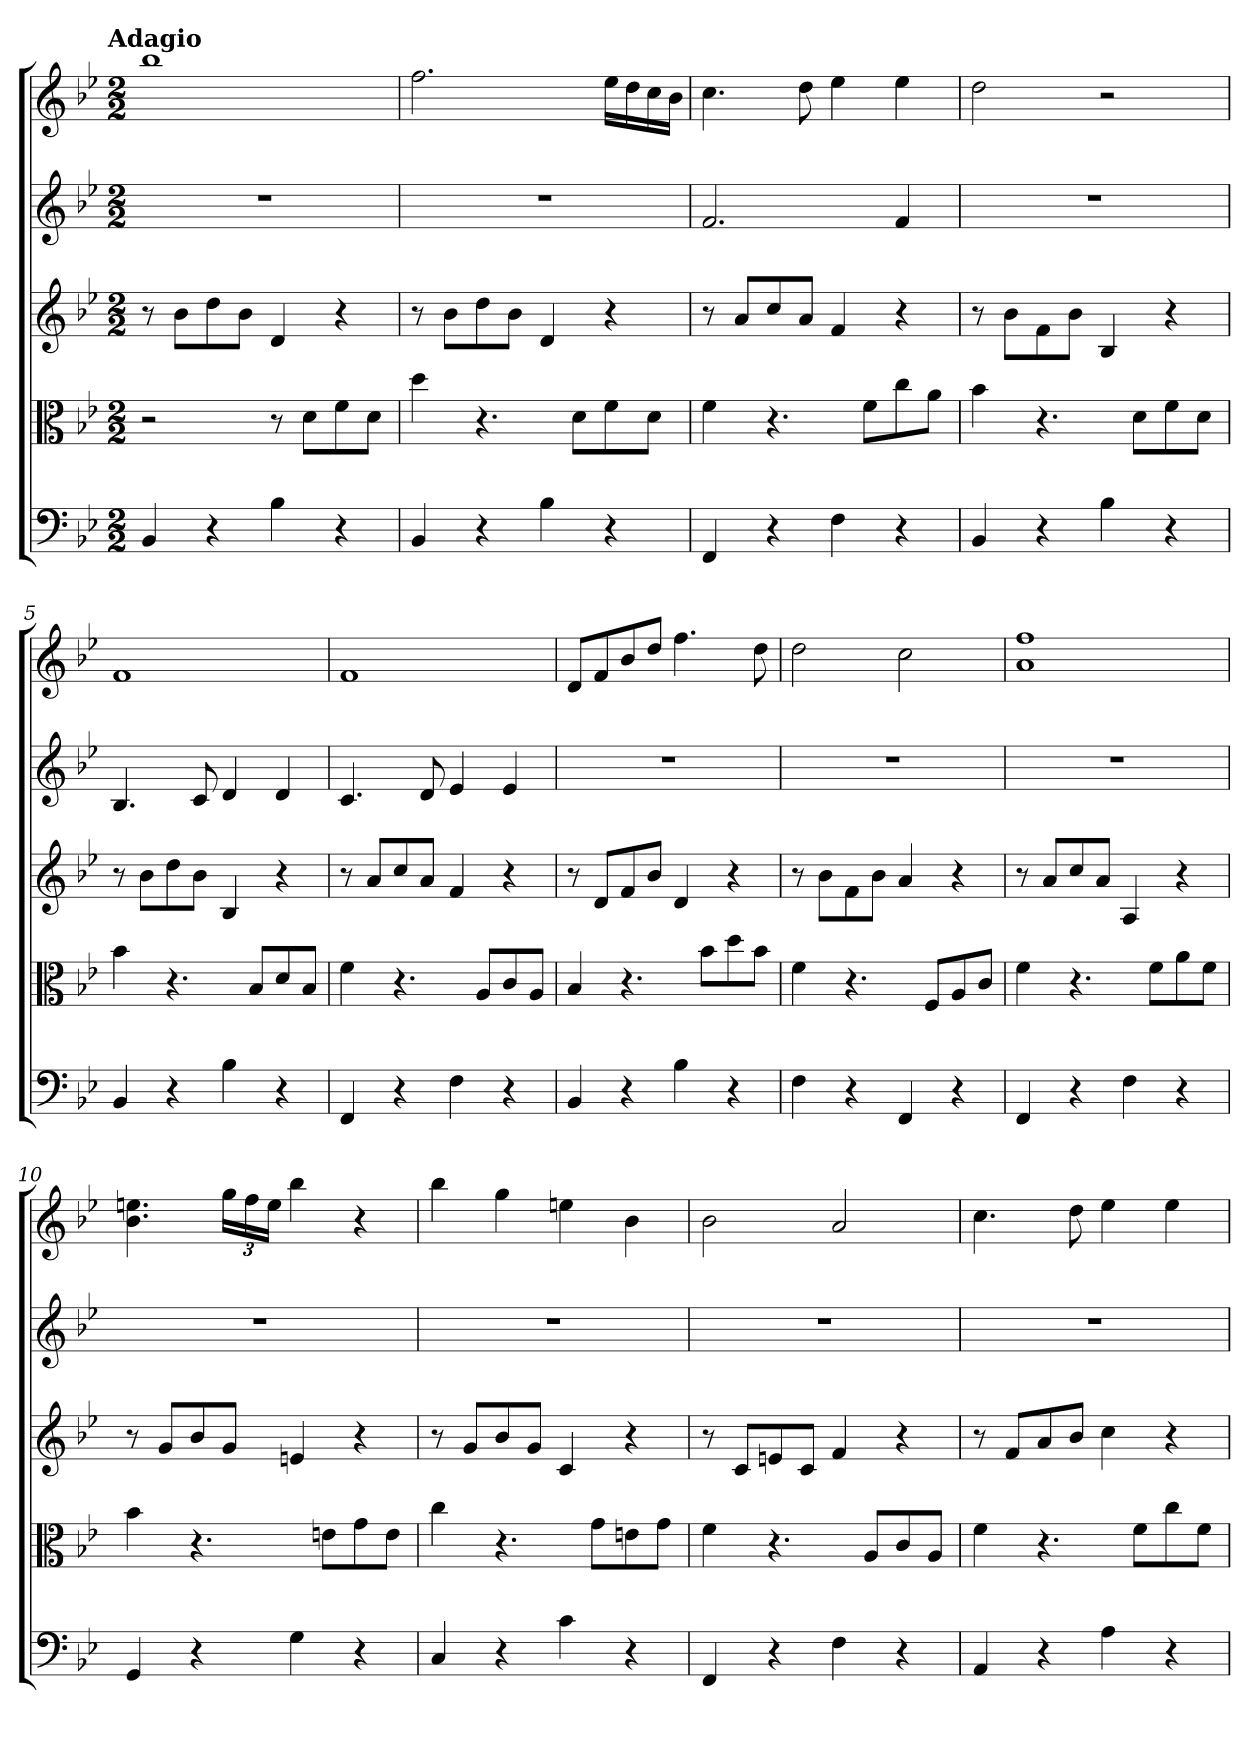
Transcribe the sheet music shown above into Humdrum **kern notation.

**kern	**kern	**kern	**kern	**kern
*part5	*part4	*part3	*part2	*part1
*staff5	*staff4	*staff3	*staff2	*staff1
*clefF4	*clefC3	*clefG2	*clefG2	*clefG2
*k[b-e-]	*k[b-e-]	*k[b-e-]	*k[b-e-]	*k[b-e-]
*B-:	*B-:	*B-:	*B-:	*B-:
!!LO:TX:omd:t=Adagio
*M2/2	*M2/2	*M2/2	*M2/2	*M2/2
*MM56	*MM56	*MM56	*MM56	*MM56
=	=	=	=	=
4BB-	2r	8r	1r	1bb-
.	.	8b-\L	.	.
4r	.	8dd\	.	.
.	.	8b-\J	.	.
4B-	8r	4d	.	.
.	8d\L	.	.	.
4r	8f\	4r	.	.
.	8d\J	.	.	.
=2	=2	=2	=2	=2
4BB-	4dd	8r	1r	2.ff
.	.	8b-\L	.	.
4r	4.r	8dd\	.	.
.	.	8b-\J	.	.
4B-	.	4d	.	.
.	8d\L	.	.	.
4r	8f\	4r	.	16ee-\LL
.	.	.	.	16dd\
.	8d\J	.	.	16cc\
.	.	.	.	16b-\JJ
=3	=3	=3	=3	=3
4FF	4f	8r	2.f	4.cc
.	.	8a/L	.	.
4r	4.r	8cc/	.	.
.	.	8a/J	.	8dd
4F	.	4f	.	4ee-
.	8f\L	.	.	.
4r	8cc\	4r	4f	4ee-
.	8a\J	.	.	.
=4	=4	=4	=4	=4
4BB-	4b-	8r	1r	2dd
.	.	8b-\L	.	.
4r	4.r	8f\	.	.
.	.	8b-\J	.	.
4B-	.	4B-	.	2r
.	8d\L	.	.	.
4r	8f\	4r	.	.
.	8d\J	.	.	.
=5	=5	=5	=5	=5
4BB-	4b-	8r	4.B-	1f
.	.	8b-\L	.	.
4r	4.r	8dd\	.	.
.	.	8b-\J	8c	.
4B-	.	4B-	4d	.
.	8B-/L	.	.	.
4r	8d/	4r	4d	.
.	8B-/J	.	.	.
=6	=6	=6	=6	=6
4FF	4f	8r	4.c	1f
.	.	8a/L	.	.
4r	4.r	8cc/	.	.
.	.	8a/J	8d	.
4F	.	4f	4e-	.
.	8A/L	.	.	.
4r	8c/	4r	4e-	.
.	8A/J	.	.	.
=7	=7	=7	=7	=7
4BB-	4B-	8r	1r	8d/L
.	.	8d/L	.	8f/
4r	4.r	8f/	.	8b-/
.	.	8b-/J	.	8dd/J
4B-	.	4d	.	4.ff
.	8b-\L	.	.	.
4r	8dd\	4r	.	.
.	8b-\J	.	.	8dd
=8	=8	=8	=8	=8
4F	4f	8r	1r	2dd
.	.	8b-\L	.	.
4r	4.r	8f\	.	.
.	.	8b-\J	.	.
4FF	.	4a	.	2cc
.	8F/L	.	.	.
4r	8A/	4r	.	.
.	8c/J	.	.	.
=9	=9	=9	=9	=9
4FF	4f	8r	1r	1a 1ff
.	.	8a/L	.	.
4r	4.r	8cc/	.	.
.	.	8a/J	.	.
4F	.	4A	.	.
.	8f\L	.	.	.
4r	8a\	4r	.	.
.	8f\J	.	.	.
=10	=10	=10	=10	=10
4GG	4b-	8r	1r	4.b- 4.een
.	.	8g/L	.	.
4r	4.r	8b-/	.	.
.	.	8g/J	.	24gg\LL
.	.	.	.	24ff\
.	.	.	.	24ee\JJ
4G	.	4en	.	4bb-
.	8en\L	.	.	.
4r	8g\	4r	.	4r
.	8e\J	.	.	.
=11	=11	=11	=11	=11
4C	4cc	8r	1r	4bb-
.	.	8g/L	.	.
4r	4.r	8b-/	.	4gg
.	.	8g/J	.	.
4c	.	4c	.	4een
.	8g\L	.	.	.
4r	8en\	4r	.	4b-
.	8g\J	.	.	.
=12	=12	=12	=12	=12
4FF	4f	8r	1r	2b-
.	.	8c/L	.	.
4r	4.r	8en/	.	.
.	.	8c/J	.	.
4F	.	4f	.	2a
.	8A/L	.	.	.
4r	8c/	4r	.	.
.	8A/J	.	.	.
=13	=13	=13	=13	=13
4AA	4f	8r	1r	4.cc
.	.	8f/L	.	.
4r	4.r	8a/	.	.
.	.	8b-/J	.	8dd
4A	.	4cc	.	4ee-
.	8f\L	.	.	.
4r	8cc\	4r	.	4ee-
.	8f\J	.	.	.
=	=	=	=	=
*-	*-	*-	*-	*-
